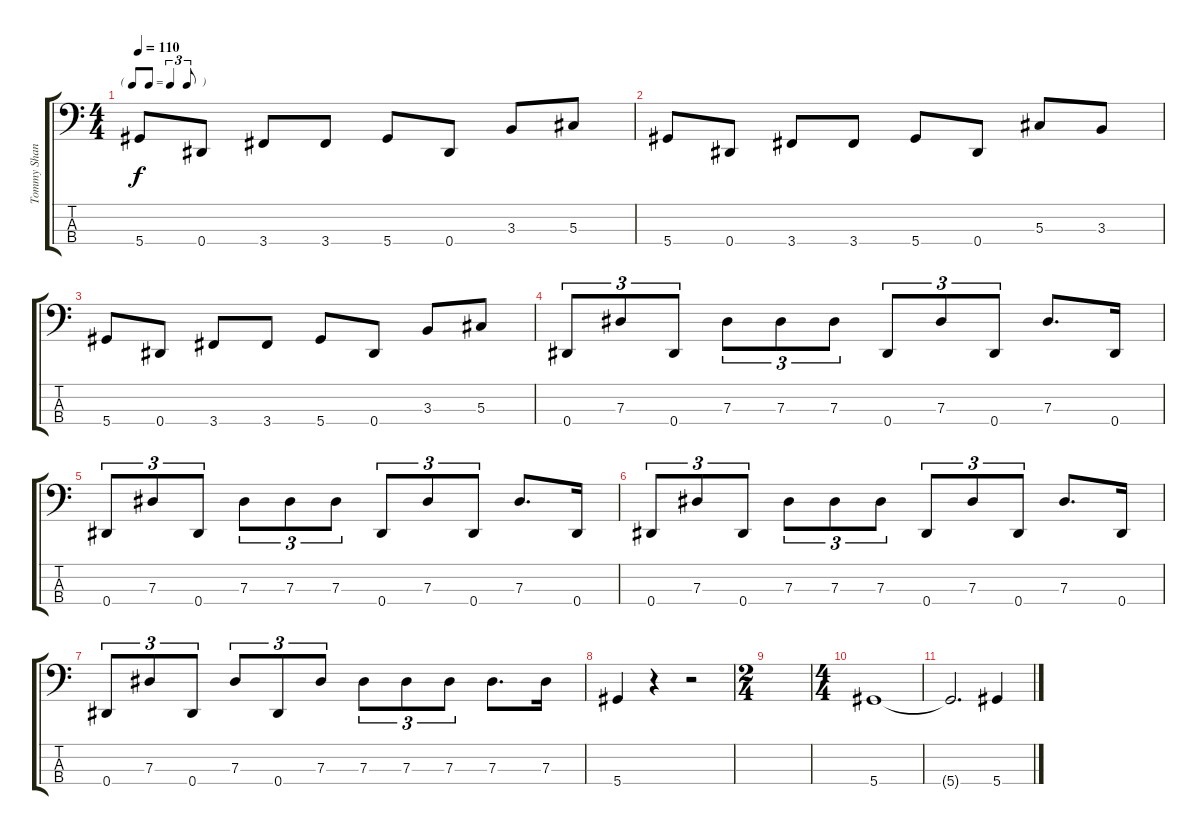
\track ("Tommy Shannon" "Tommy Shan") {instrument electricbassfinger}
\staff {score tabs}
\tuning (Gb2 Db2 Ab1 Eb1) {hide}
\ts (4 4)
\tf triplet8th
\tempo 110
\clef f4
\ks c
5.4.8{dy f} 0.4.8 3.4.8 3.4.8 5.4.8 0.4.8 3.3.8 5.3.8 |
5.4.8 0.4.8 3.4.8 3.4.8 5.4.8 0.4.8 5.3.8 3.3.8 |
5.4.8 0.4.8 3.4.8 3.4.8 5.4.8 0.4.8 3.3.8 5.3.8 |
0.4.8{tu (3 2)} 7.3.8{tu (3 2)} 0.4.8{tu (3 2)} 7.3.8{tu (3 2)} 7.3.8{tu (3 2)} 7.3.8{tu (3 2)} 0.4.8{tu (3 2)} 7.3.8{tu (3 2)} 0.4.8{tu (3 2)} 7.3.8{d} 0.4.16 |
0.4.8{tu (3 2)} 7.3.8{tu (3 2)} 0.4.8{tu (3 2)} 7.3.8{tu (3 2)} 7.3.8{tu (3 2)} 7.3.8{tu (3 2)} 0.4.8{tu (3 2)} 7.3.8{tu (3 2)} 0.4.8{tu (3 2)} 7.3.8{d} 0.4.16 |
0.4.8{tu (3 2)} 7.3.8{tu (3 2)} 0.4.8{tu (3 2)} 7.3.8{tu (3 2)} 7.3.8{tu (3 2)} 7.3.8{tu (3 2)} 0.4.8{tu (3 2)} 7.3.8{tu (3 2)} 0.4.8{tu (3 2)} 7.3.8{d} 0.4.16 |
0.4.8{tu (3 2)} 7.3.8{tu (3 2)} 0.4.8{tu (3 2)} 7.3.8{tu (3 2)} 0.4.8{tu (3 2)} 7.3.8{tu (3 2)} 7.3.8{tu (3 2)} 7.3.8{tu (3 2)} 7.3.8{tu (3 2)} 7.3.8{d} 7.3.16 |
5.4.4 r.4 r.2 |
\ts (2 4)
|
\ts (4 4)
5.4.1 |
5.4{t}.2{d} 5.4.4
